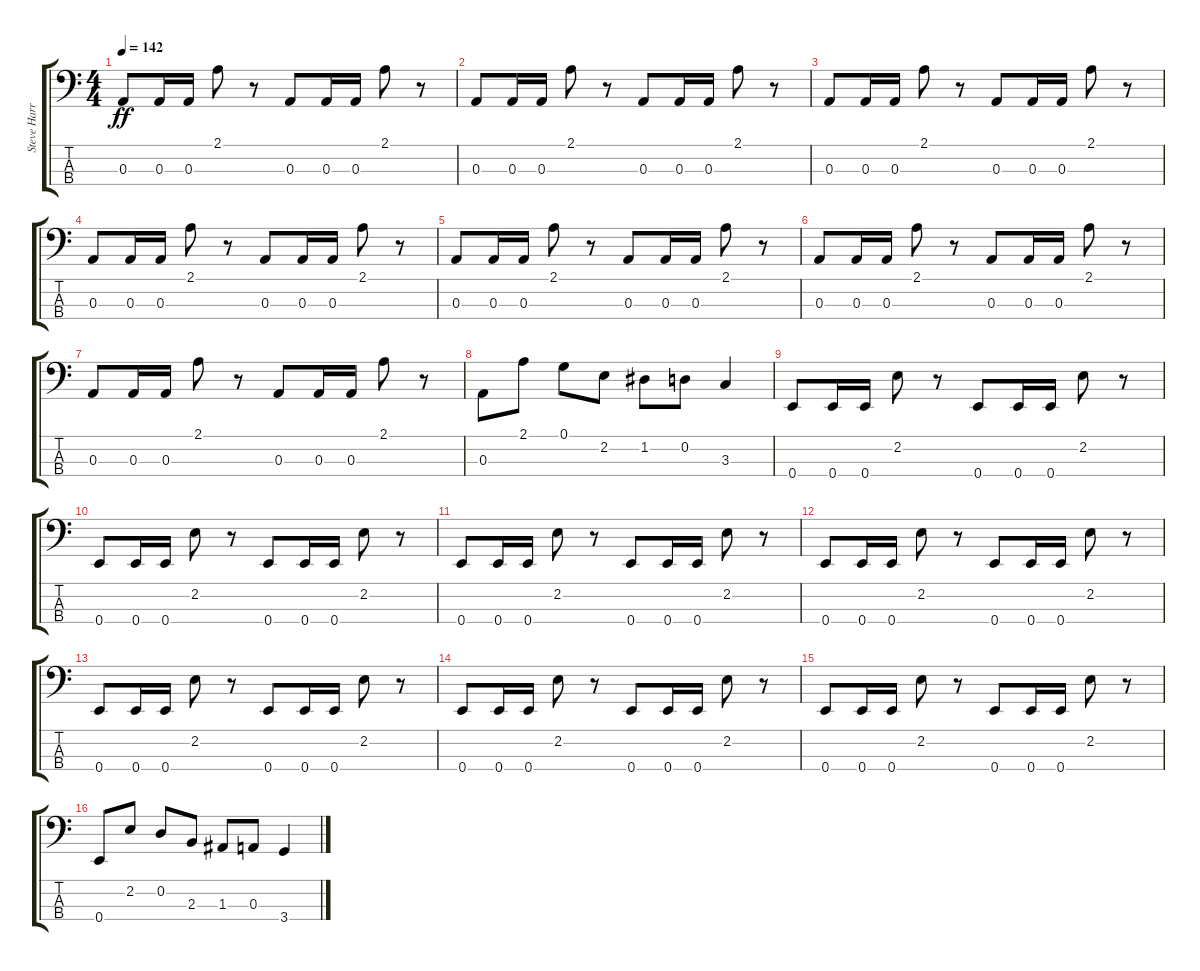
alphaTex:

\track ("Steve Harris" "Steve Harr") {instrument electricbassfinger}
\staff {score tabs}
\tuning (G2 D2 A1 E1) {hide}
\ts (4 4)
\tempo 142
\clef f4
\ks c
0.3.8{dy ff} 0.3.16 0.3.16 2.1.8 r.8 0.3.8 0.3.16 0.3.16 2.1.8 r.8 |
0.3.8 0.3.16 0.3.16 2.1.8 r.8 0.3.8 0.3.16 0.3.16 2.1.8 r.8 |
0.3.8 0.3.16 0.3.16 2.1.8 r.8 0.3.8 0.3.16 0.3.16 2.1.8 r.8 |
0.3.8 0.3.16 0.3.16 2.1.8 r.8 0.3.8 0.3.16 0.3.16 2.1.8 r.8 |
0.3.8 0.3.16 0.3.16 2.1.8 r.8 0.3.8 0.3.16 0.3.16 2.1.8 r.8 |
0.3.8 0.3.16 0.3.16 2.1.8 r.8 0.3.8 0.3.16 0.3.16 2.1.8 r.8 |
0.3.8 0.3.16 0.3.16 2.1.8 r.8 0.3.8 0.3.16 0.3.16 2.1.8 r.8 |
0.3.8 2.1.8 0.1.8 2.2.8 1.2.8 0.2.8 3.3.4 |
0.4.8 0.4.16 0.4.16 2.2.8 r.8 0.4.8 0.4.16 0.4.16 2.2.8 r.8 |
0.4.8 0.4.16 0.4.16 2.2.8 r.8 0.4.8 0.4.16 0.4.16 2.2.8 r.8 |
0.4.8 0.4.16 0.4.16 2.2.8 r.8 0.4.8 0.4.16 0.4.16 2.2.8 r.8 |
0.4.8 0.4.16 0.4.16 2.2.8 r.8 0.4.8 0.4.16 0.4.16 2.2.8 r.8 |
0.4.8 0.4.16 0.4.16 2.2.8 r.8 0.4.8 0.4.16 0.4.16 2.2.8 r.8 |
0.4.8 0.4.16 0.4.16 2.2.8 r.8 0.4.8 0.4.16 0.4.16 2.2.8 r.8 |
0.4.8 0.4.16 0.4.16 2.2.8 r.8 0.4.8 0.4.16 0.4.16 2.2.8 r.8 |
0.4.8 2.2.8 0.2.8 2.3.8 1.3.8 0.3.8 3.4.4
